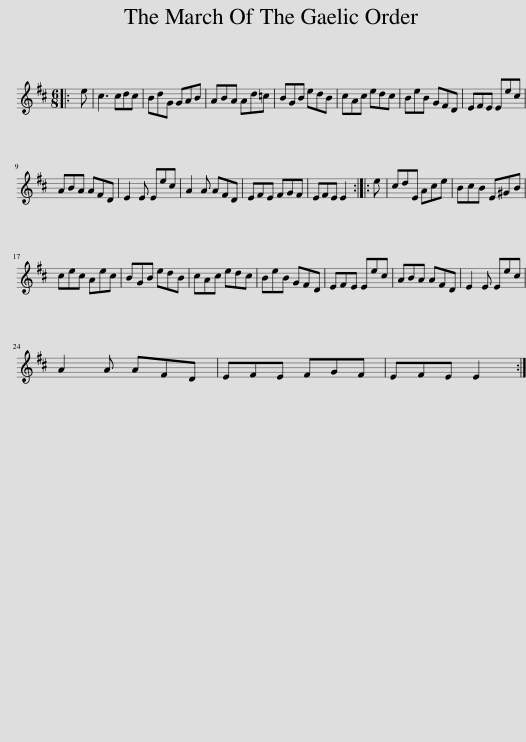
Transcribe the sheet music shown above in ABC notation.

X:1
L:1/8
M:6/8
I:linebreak $
K:D
V:1 treble
V:1
|: e | c3 cdc | BdG GAB | ABA Ad=c | BGB edB | %5
 cAc edc | BeB GFD | EFE Eec |$ ABA AFD | E2 E Eec | %10
 A2 A AFD | EFE FGF | EFE E2 :: e | cdE Ace | %15
 BcB E^GB |$ cec Aec | BGB edB | cAc edc | BeB GFD | %20
 EFE Eec | ABA AFD | E2 E Eec |$ A2 A AFD | EFE FGF | %25
 EFE E2 :| %26
